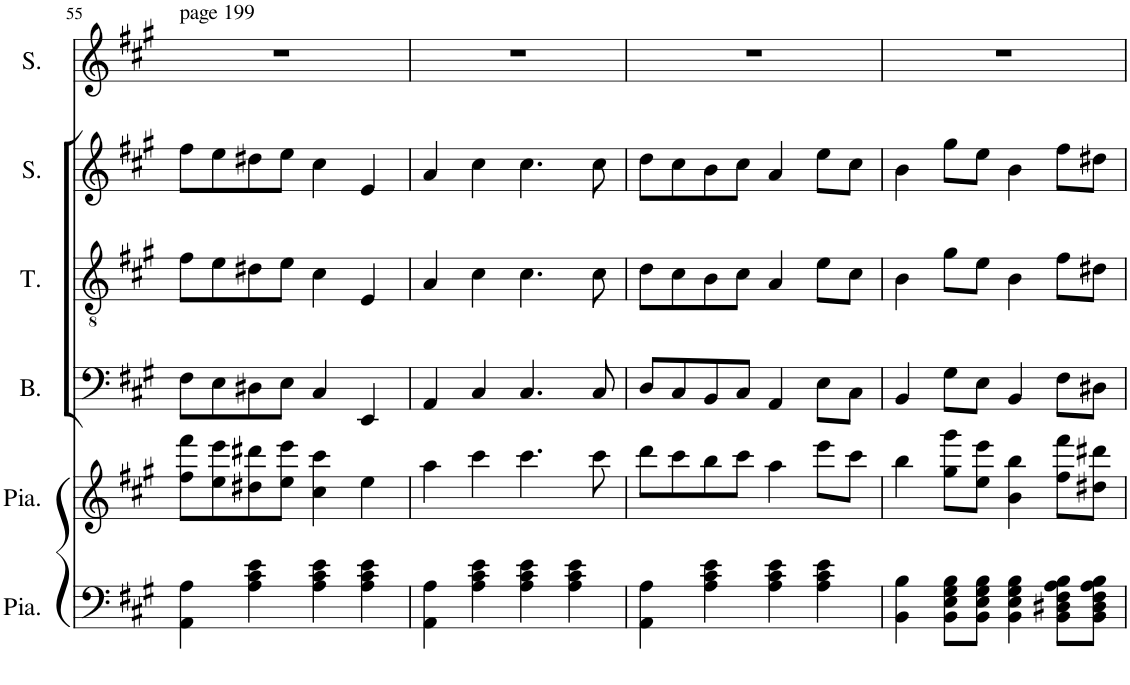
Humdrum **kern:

**kern	**kern	**kern	**kern	**kern	**kern
*part6	*part5	*part4	*part3	*part2	*part1
*staff6	*staff5	*staff4	*staff3	*staff2	*staff1
*I"Piano	*I"Piano	*I"Bass	*I"Ténor	*I"Soprano	*I"Soprano
*I'Pia.	*I'Pia.	*I'B.	*I'T.	*I'S.	*I'S.
!!LO:PB:g=z
*clefF4	*clefG2	*clefF4	*clefGv2	*clefG2	*clefG2
*k[f#c#g#]	*k[f#c#g#]	*k[f#c#g#]	*k[f#c#g#]	*k[f#c#g#]	*k[f#c#g#]
*M2/2	*M2/2	*M2/2	*M2/2	*M2/2	*M2/2
*met(c|)	*met(c|)	*met(c|)	*met(c|)	*met(c|)	*met(c|)
=55	=55	=55	=55	=55	=55
!	!	!	!	!	!LO:TX:a:t=page 199
4AA\ 4A\	8ff#\ 8fff#\L	8F#\L	8f#\L	8ff#\L	1r
.	8ee\ 8eee\	8E\	8e\	8ee\	.
4A\ 4c#\ 4e\	8dd#X\ 8ddd#X\	8D#X\	8d#X\	8dd#X\	.
.	8ee\ 8eee\J	8E\J	8e\J	8ee\J	.
4A\ 4c#\ 4e\	4cc#\ 4ccc#\	4C#/	4c#\	4cc#\	.
4A\ 4c#\ 4e\	4ee\	4EE/	4E/	4e/	.
=56	=56	=56	=56	=56	=56
4AA\ 4A\	4aa\	4AA/	4A/	4a/	1r
4A\ 4c#\ 4e\	4ccc#\	4C#/	4c#\	4cc#\	.
4A\ 4c#\ 4e\	4.ccc#\	4.C#/	4.c#\	4.cc#\	.
4A\ 4c#\ 4e\	.	.	.	.	.
.	8ccc#\	8C#/	8c#\	8cc#\	.
=57	=57	=57	=57	=57	=57
4AA\ 4A\	8ddd\L	8D/L	8d\L	8dd\L	1r
.	8ccc#\	8C#/	8c#\	8cc#\	.
4A\ 4c#\ 4e\	8bb\	8BB/	8B\	8b\	.
.	8ccc#\J	8C#/J	8c#\J	8cc#\J	.
4A\ 4c#\ 4e\	4aa\	4AA/	4A/	4a/	.
4A\ 4c#\ 4e\	8eee\L	8E\L	8e\L	8ee\L	.
.	8ccc#\J	8C#\J	8c#\J	8cc#\J	.
=58	=58	=58	=58	=58	=58
4BB\ 4B\	4bb\	4BB/	4B\	4b\	1r
8BB\ 8E\ 8G#\ 8B\L	8gg#\ 8ggg#\L	8G#\L	8g#\L	8gg#\L	.
8BB\ 8E\ 8G#\ 8B\J	8ee\ 8eee\J	8E\J	8e\J	8ee\J	.
4BB\ 4E\ 4G#\ 4B\	4b\ 4bb\	4BB/	4B\	4b\	.
8BB\ 8D#X\ 8F#\ 8A\ 8B\L	8ff#\ 8fff#\L	8F#\L	8f#\L	8ff#\L	.
8BB\ 8D#\ 8F#\ 8A\ 8B\J	8dd#X\ 8ddd#X\J	8D#X\J	8d#X\J	8dd#X\J	.
=	=	=	=	=	=
*-	*-	*-	*-	*-	*-
